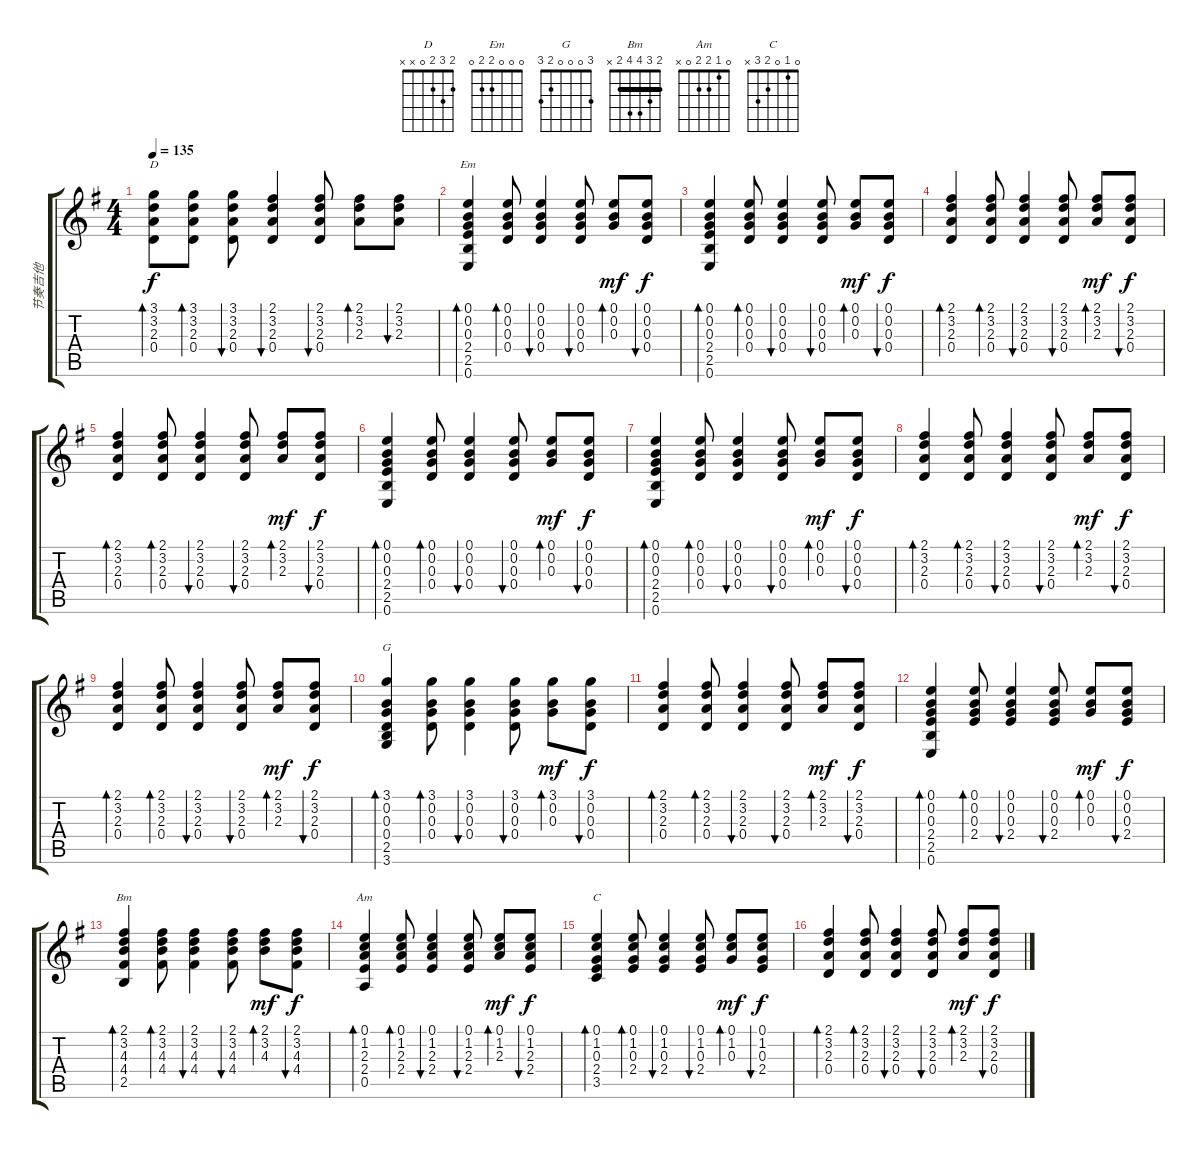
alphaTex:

\track ("节奏吉他" "节奏吉他") {instrument acousticguitarsteel}
\staff {score tabs}
\tuning (E4 B3 G3 D3 A2 E2) {hide}
\chord ("D" 2 3 2 0 x x)
\chord ("Em" 0 0 0 2 2 0)
\chord ("G" 3 0 0 0 2 3)
\chord ("Bm" 2 3 4 4 2 x) {barre 2}
\chord ("Am" 0 1 2 2 0 x)
\chord ("C" 0 1 0 2 3 x)
\ts (4 4)
\tempo 135
\clef g2
\ks g
(3.1 3.2 2.3 0.4).8{bd 60 ch "D" dy f} (3.1 3.2 2.3 0.4).8{bd 60} (3.1 3.2 2.3 0.4).8{bu 60} (2.1 3.2 2.3 0.4).4{bu 60} (2.1 3.2 2.3 0.4).8{bu 60} (2.1 3.2 2.3).8{bd 60} (2.1 3.2 2.3).8{bu 60} |
(0.1 0.2 0.3 2.4 2.5 0.6).4{bd 60 ch "Em"} (0.1 0.2 0.3 0.4).8{bd 60} (0.1 0.2 0.3 0.4).4{bu 60} (0.1 0.2 0.3 0.4).8{bu 60} (0.1 0.2 0.3).8{bd 60 dy mf} (0.1 0.2 0.3 0.4).8{bu 60 dy f} |
(0.1 0.2 0.3 2.4 2.5 0.6).4{bd 60} (0.1 0.2 0.3 0.4).8{bd 60} (0.1 0.2 0.3 0.4).4{bu 60} (0.1 0.2 0.3 0.4).8{bu 60} (0.1 0.2 0.3).8{bd 60 dy mf} (0.1 0.2 0.3 0.4).8{bu 60 dy f} |
(2.1 3.2 2.3 0.4).4{bd 60} (2.1 3.2 2.3 0.4).8{bd 60} (2.1 3.2 2.3 0.4).4{bu 60} (2.1 3.2 2.3 0.4).8{bu 60} (2.1 3.2 2.3).8{bd 60 dy mf} (2.1 3.2 2.3 0.4).8{bu 60 dy f} |
(2.1 3.2 2.3 0.4).4{bd 60} (2.1 3.2 2.3 0.4).8{bd 60} (2.1 3.2 2.3 0.4).4{bu 60} (2.1 3.2 2.3 0.4).8{bu 60} (2.1 3.2 2.3).8{bd 60 dy mf} (2.1 3.2 2.3 0.4).8{bu 60 dy f} |
(0.1 0.2 0.3 2.4 2.5 0.6).4{bd 60} (0.1 0.2 0.3 0.4).8{bd 60} (0.1 0.2 0.3 0.4).4{bu 60} (0.1 0.2 0.3 0.4).8{bu 60} (0.1 0.2 0.3).8{bd 60 dy mf} (0.1 0.2 0.3 0.4).8{bu 60 dy f} |
(0.1 0.2 0.3 2.4 2.5 0.6).4{bd 60} (0.1 0.2 0.3 0.4).8{bd 60} (0.1 0.2 0.3 0.4).4{bu 60} (0.1 0.2 0.3 0.4).8{bu 60} (0.1 0.2 0.3).8{bd 60 dy mf} (0.1 0.2 0.3 0.4).8{bu 60 dy f} |
(2.1 3.2 2.3 0.4).4{bd 60} (2.1 3.2 2.3 0.4).8{bd 60} (2.1 3.2 2.3 0.4).4{bu 60} (2.1 3.2 2.3 0.4).8{bu 60} (2.1 3.2 2.3).8{bd 60 dy mf} (2.1 3.2 2.3 0.4).8{bu 60 dy f} |
(2.1 3.2 2.3 0.4).4{bd 60} (2.1 3.2 2.3 0.4).8{bd 60} (2.1 3.2 2.3 0.4).4{bu 60} (2.1 3.2 2.3 0.4).8{bu 60} (2.1 3.2 2.3).8{bd 60 dy mf} (2.1 3.2 2.3 0.4).8{bu 60 dy f} |
(3.1 0.2 0.3 0.4 2.5 3.6).4{bd 60 ch "G"} (3.1 0.2 0.3 0.4).8{bd 60} (3.1 0.2 0.3 0.4).4{bu 60} (3.1 0.2 0.3 0.4).8{bu 60} (3.1 0.2 0.3).8{bd 60 dy mf} (3.1 0.2 0.3 0.4).8{bu 60 dy f} |
(2.1 3.2 2.3 0.4).4{bd 60} (2.1 3.2 2.3 0.4).8{bd 60} (2.1 3.2 2.3 0.4).4{bu 60} (2.1 3.2 2.3 0.4).8{bu 60} (2.1 3.2 2.3).8{bd 60 dy mf} (2.1 3.2 2.3 0.4).8{bu 60 dy f} |
(0.1 0.2 0.3 2.4 2.5 0.6).4{bd 60} (0.1 0.2 0.3 2.4).8{bd 60} (0.1 0.2 0.3 2.4).4{bu 60} (0.1 0.2 0.3 2.4).8{bu 60} (0.1 0.2 0.3).8{bd 60 dy mf} (0.1 0.2 0.3 2.4).8{bu 60 dy f} |
(2.1 3.2 4.3 4.4 2.5).4{bd 60 ch "Bm"} (2.1 3.2 4.3 4.4).8{bd 60} (2.1 3.2 4.3 4.4).4{bu 60} (2.1 3.2 4.3 4.4).8{bu 60} (2.1 3.2 4.3).8{bd 60 dy mf} (2.1 3.2 4.3 4.4).8{bu 60 dy f} |
(0.1 1.2 2.3 2.4 0.5).4{bd 60 ch "Am"} (0.1 1.2 2.3 2.4).8{bd 60} (0.1 1.2 2.3 2.4).4{bu 60} (0.1 1.2 2.3 2.4).8{bu 60} (0.1 1.2 2.3).8{bd 60 dy mf} (0.1 1.2 2.3 2.4).8{bu 60 dy f} |
(0.1 1.2 0.3 2.4 3.5).4{bd 60 ch "C"} (0.1 1.2 0.3 2.4).8{bd 60} (0.1 1.2 0.3 2.4).4{bu 60} (0.1 1.2 0.3 2.4).8{bu 60} (0.1 1.2 0.3).8{bd 60 dy mf} (0.1 1.2 0.3 2.4).8{bu 60 dy f} |
(2.1 3.2 2.3 0.4).4{bd 60} (2.1 3.2 2.3 0.4).8{bd 60} (2.1 3.2 2.3 0.4).4{bu 60} (2.1 3.2 2.3 0.4).8{bu 60} (2.1 3.2 2.3).8{bd 60 dy mf} (2.1 3.2 2.3 0.4).8{bu 60 dy f}
